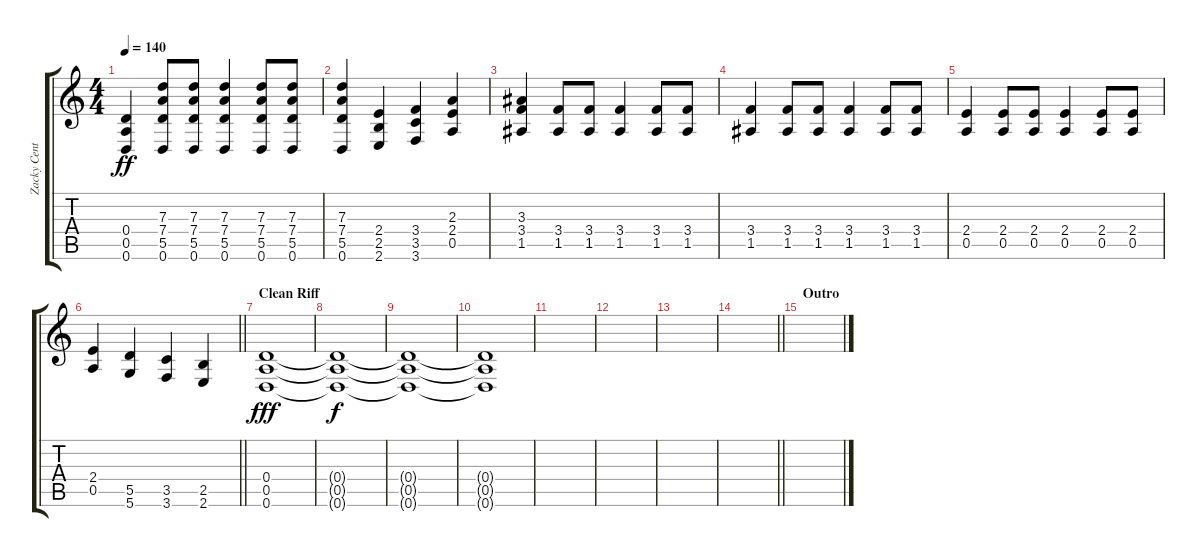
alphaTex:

\track ("Zacky Center" "Zacky Cent") {instrument distortionguitar}
\staff {score tabs}
\tuning (E4 B3 G3 D3 A2 D2) {hide}
\ts (4 4)
\tempo 140
\clef g2
\ks c
(0.4 0.5 0.6).4{dy ff} (7.3 7.4 5.5 0.6).8 (7.3 7.4 5.5 0.6).8 (7.3 7.4 5.5 0.6).4 (7.3 7.4 5.5 0.6).8 (7.3 7.4 5.5 0.6).8 |
(7.3 7.4 5.5 0.6).4 (2.4 2.5 2.6).4 (3.4 3.5 3.6).4 (2.3 2.4 0.5).4 |
(3.3 3.4 1.5).4 (3.4 1.5).8 (3.4 1.5).8 (3.4 1.5).4 (3.4 1.5).8 (3.4 1.5).8 |
(3.4 1.5).4 (3.4 1.5).8 (3.4 1.5).8 (3.4 1.5).4 (3.4 1.5).8 (3.4 1.5).8 |
(2.4 0.5).4 (2.4 0.5).8 (2.4 0.5).8 (2.4 0.5).4 (2.4 0.5).8 (2.4 0.5).8 |
\barLineRight lightlight
(2.4 0.5).4 (5.5 5.6).4 (3.5 3.6).4 (2.5 2.6).4 |
\section ("" "Clean Riff")
(0.4 0.5 0.6).1{dy fff} |
(0.4{t} 0.5{t} 0.6{t}).1{dy f} |
(0.4{t} 0.5{t} 0.6{t}).1 |
(0.4{t} 0.5{t} 0.6{t}).1 |
|
|
|
\barLineRight lightlight
|
\section ("" "Outro")
